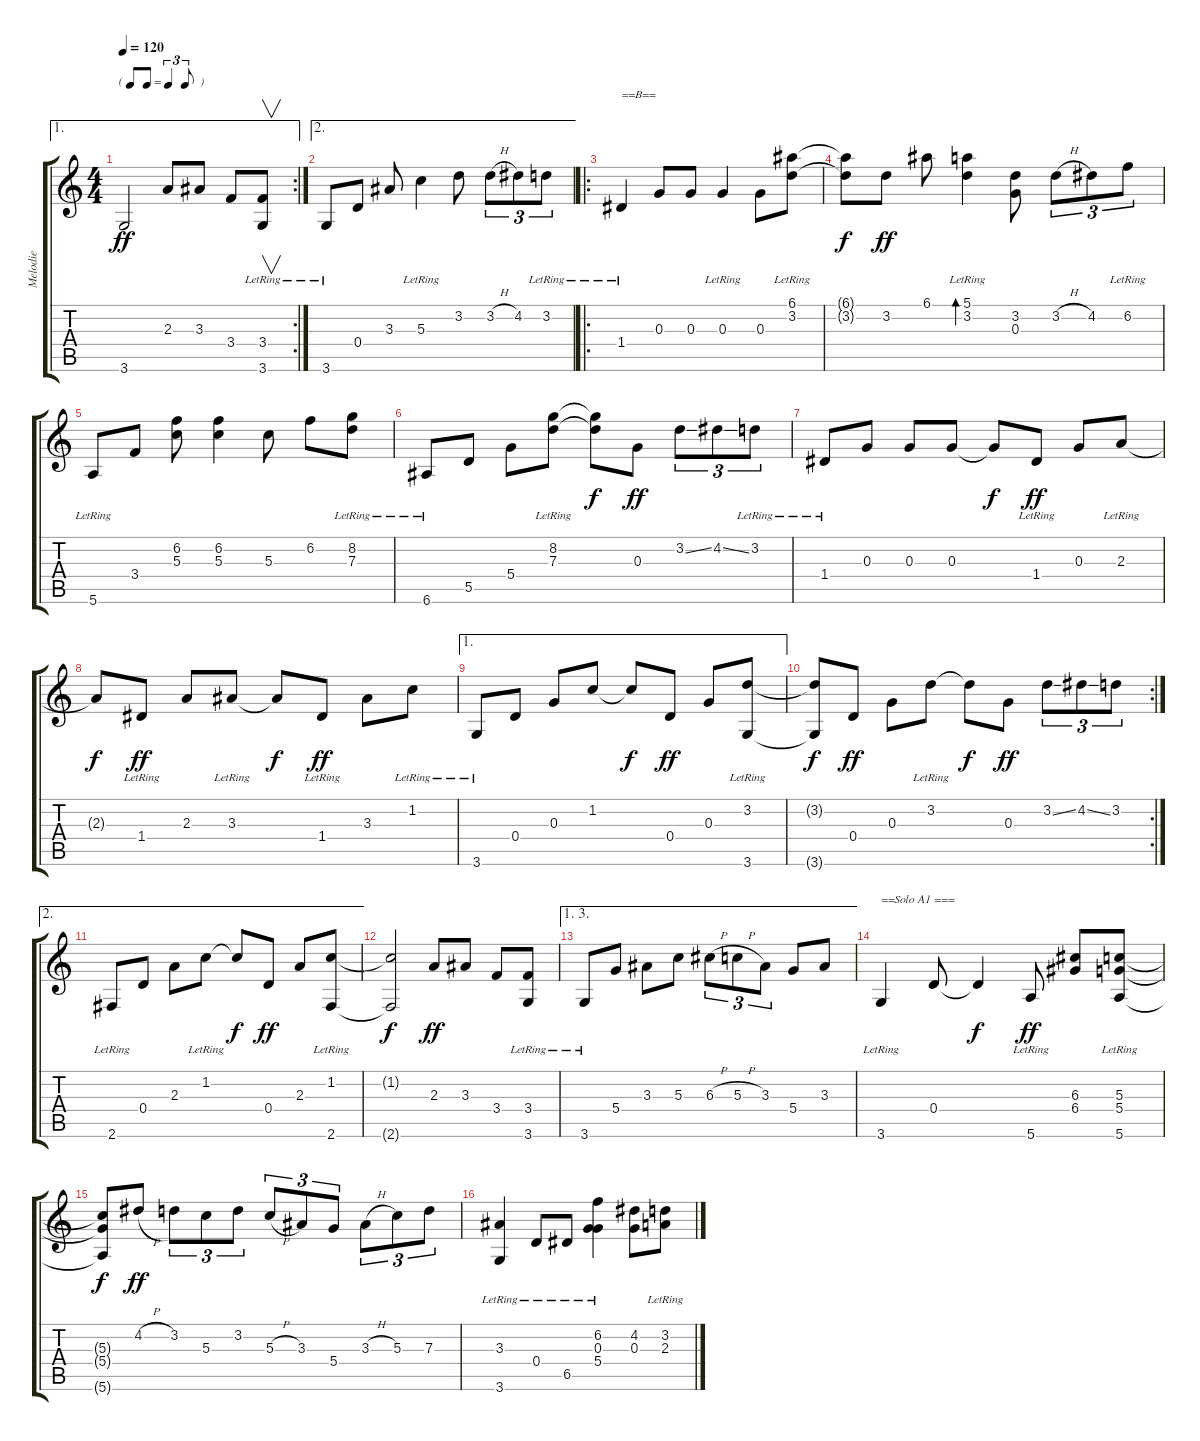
\track ("Melodie" "Melodie") {instrument electricbasspick}
\staff {score tabs}
\tuning (E4 B3 G3 D3 A2 E2) {hide}
\ae 1
\rc 2
\ts (4 4)
\tf triplet8th
\tempo 120
\clef g2
\ks c
3.6.2{dy ff} 2.3.8 3.3.8 3.4.8 (3.4{lr} 3.6{lr}).8{v} |
\ae 2
3.6{lr}.8 0.4.8 3.3.8 5.3{lr}.4 3.2.8 3.2{h}.8{tu (3 2)} 4.2.8{tu (3 2)} 3.2{lr}.8{tu (3 2)} |
\ro
1.4{lr}.4{txt "==B=="} 0.3.8 0.3.8 0.3{lr}.4 0.3.8 (6.1{lr} 3.2{lr}).8 |
(6.1{t} 3.2{t}).8{dy f} 3.2.8{dy ff} 6.1.8 (5.1{lr} 3.2{lr}).4{bd 120} (3.2 0.3).8 3.2{h}.8{tu (3 2)} 4.2.8{tu (3 2)} 6.2{lr}.8{tu (3 2)} |
5.6{lr}.8 3.4.8 (6.2 5.3).8 (6.2 5.3).4 5.3.8 6.2.8 (8.2{lr} 7.3{lr}).8 |
6.6{lr}.8 5.5.8 5.4.8 (8.2{lr} 7.3{lr}).8 (8.2{t} 7.3{t}).8{dy f} 0.3.8{dy ff} 3.2{ss}.8{tu (3 2)} 4.2{ss}.8{tu (3 2)} 3.2{lr}.8{tu (3 2)} |
1.4{lr}.8 0.3.8 0.3.8 0.3.8 0.3{t}.8{dy f} 1.4{lr}.8{dy ff} 0.3.8 2.3{lr}.8 |
2.3{t}.8{dy f} 1.4{lr}.8{dy ff} 2.3.8 3.3{lr}.8 3.3{t}.8{dy f} 1.4{lr}.8{dy ff} 3.3.8 1.2{lr}.8 |
\ae 1
3.6{lr}.8 0.4.8 0.3.8 1.2.8 1.2{t}.8{dy f} 0.4.8{dy ff} 0.3.8 (3.2 3.6{lr}).8 |
\rc 2
(3.2{t} 3.6{t}).8{dy f} 0.4.8{dy ff} 0.3.8 3.2{lr}.8 3.2{t}.8{dy f} 0.3.8{dy ff} 3.2{ss}.8{tu (3 2)} 4.2{ss}.8{tu (3 2)} 3.2.8{tu (3 2)} |
\ae 2
2.6{lr}.8 0.4.8 2.3.8 1.2{lr}.8 1.2{t}.8{dy f} 0.4.8{dy ff} 2.3.8 (1.2{lr} 2.6{lr}).8 |
(1.2{t} 2.6{t}).2{dy f} 2.3.8{dy ff} 3.3.8 3.4.8 (3.4 3.6{lr}).8 |
\ae (1 3)
3.6{lr}.8 5.4.8 3.3.8 5.3.8 6.3{h}.8{tu (3 2)} 5.3{h}.8{tu (3 2)} 3.3.8{tu (3 2)} 5.4.8 3.3.8 |
3.6{lr}.4{txt "==Solo A1 ==="} 0.4.8 0.4{t}.4{dy f} 5.6{lr}.8{dy ff} (6.3 6.4).8 (5.3{lr} 5.4{lr} 5.6{lr}).8 |
(5.3{t} 5.4{t} 5.6{t}).8{dy f} 4.2{h}.8{dy ff} 3.2.8{tu (3 2)} 5.3.8{tu (3 2)} 3.2.8{tu (3 2)} 5.3{h}.8{tu (3 2)} 3.3.8{tu (3 2)} 5.4.8{tu (3 2)} 3.3{h}.8{tu (3 2)} 5.3.8{tu (3 2)} 7.3.8{tu (3 2)} |
(3.3 3.6{lr}).4 0.4{lr}.8 6.5{lr}.8 (6.2 0.3 5.4{lr}).4 (4.2 0.3).8 (3.2{lr} 2.3{lr}).8
